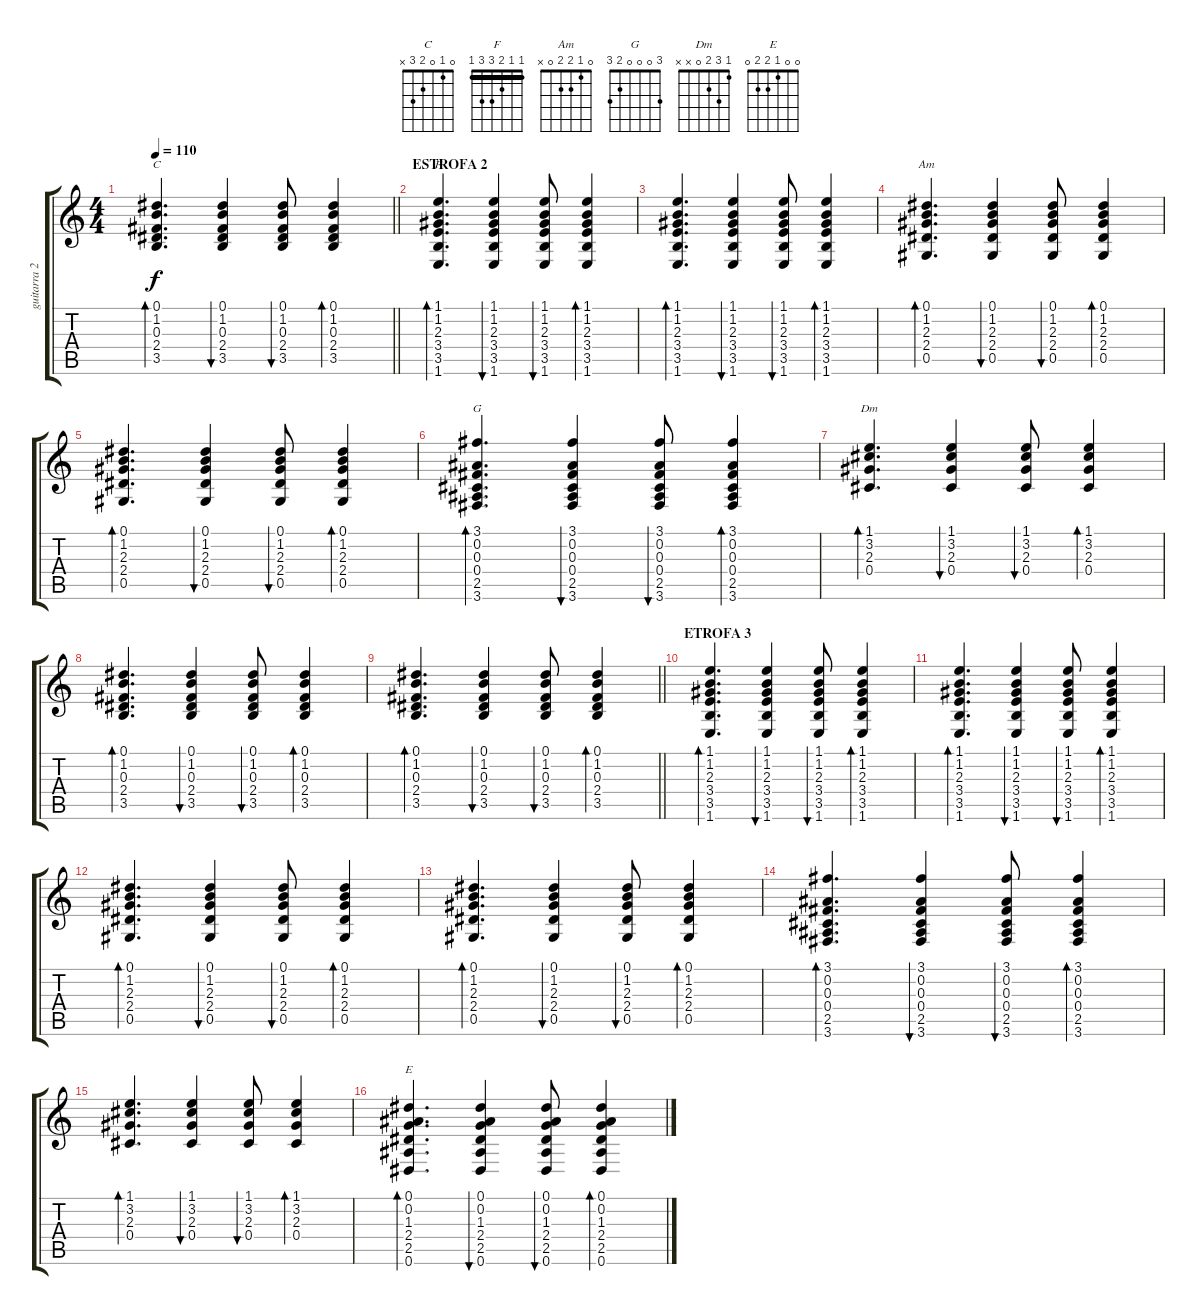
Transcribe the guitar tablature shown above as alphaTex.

\track ("guitarra 2" "guitarra 2") {instrument acousticguitarsteel}
\staff {score tabs}
\tuning (Eb4 Bb3 Gb3 Db3 Ab2 Eb2) {hide}
\chord ("C" 0 1 0 2 3 x)
\chord ("F" 1 1 2 3 3 1) {barre 1}
\chord ("Am" 0 1 2 2 0 x)
\chord ("G" 3 0 0 0 2 3)
\chord ("Dm" 1 3 2 0 x x)
\chord ("E" 0 0 1 2 2 0)
\ts (4 4)
\tempo 110
\clef g2
\barLineRight lightlight
\ks c
(0.1 1.2 0.3 2.4 3.5).4{d bd 60 ch "C" dy f} (0.1 1.2 0.3 2.4 3.5).4{bu 60} (0.1 1.2 0.3 2.4 3.5).8{bu 60} (0.1 1.2 0.3 2.4 3.5).4{bd 60} |
\section ("" "ESTROFA 2")
(1.1 1.2 2.3 3.4 3.5 1.6).4{d bd 60 ch "F"} (1.1 1.2 2.3 3.4 3.5 1.6).4{bu 60} (1.1 1.2 2.3 3.4 3.5 1.6).8{bu 60} (1.1 1.2 2.3 3.4 3.5 1.6).4{bd 60} |
(1.1 1.2 2.3 3.4 3.5 1.6).4{d bd 60} (1.1 1.2 2.3 3.4 3.5 1.6).4{bu 60} (1.1 1.2 2.3 3.4 3.5 1.6).8{bu 60} (1.1 1.2 2.3 3.4 3.5 1.6).4{bd 60} |
(0.1 1.2 2.3 2.4 0.5).4{d bd 60 ch "Am"} (0.1 1.2 2.3 2.4 0.5).4{bu 60} (0.1 1.2 2.3 2.4 0.5).8{bu 60} (0.1 1.2 2.3 2.4 0.5).4{bd 60} |
(0.1 1.2 2.3 2.4 0.5).4{d bd 60} (0.1 1.2 2.3 2.4 0.5).4{bu 60} (0.1 1.2 2.3 2.4 0.5).8{bu 60} (0.1 1.2 2.3 2.4 0.5).4{bd 60} |
(3.1 0.2 0.3 0.4 2.5 3.6).4{d bd 60 ch "G"} (3.1 0.2 0.3 0.4 2.5 3.6).4{bu 60} (3.1 0.2 0.3 0.4 2.5 3.6).8{bu 60} (3.1 0.2 0.3 0.4 2.5 3.6).4{bd 60} |
(1.1 3.2 2.3 0.4).4{d bd 60 ch "Dm"} (1.1 3.2 2.3 0.4).4{bu 60} (1.1 3.2 2.3 0.4).8{bu 60} (1.1 3.2 2.3 0.4).4{bd 60} |
(0.1 1.2 0.3 2.4 3.5).4{d bd 60} (0.1 1.2 0.3 2.4 3.5).4{bu 60} (0.1 1.2 0.3 2.4 3.5).8{bu 60} (0.1 1.2 0.3 2.4 3.5).4{bd 60} |
\barLineRight lightlight
(0.1 1.2 0.3 2.4 3.5).4{d bd 60} (0.1 1.2 0.3 2.4 3.5).4{bu 60} (0.1 1.2 0.3 2.4 3.5).8{bu 60} (0.1 1.2 0.3 2.4 3.5).4{bd 60} |
\section ("" "ETROFA 3")
(1.1 1.2 2.3 3.4 3.5 1.6).4{d bd 60} (1.1 1.2 2.3 3.4 3.5 1.6).4{bu 60} (1.1 1.2 2.3 3.4 3.5 1.6).8{bu 60} (1.1 1.2 2.3 3.4 3.5 1.6).4{bd 60} |
(1.1 1.2 2.3 3.4 3.5 1.6).4{d bd 60} (1.1 1.2 2.3 3.4 3.5 1.6).4{bu 60} (1.1 1.2 2.3 3.4 3.5 1.6).8{bu 60} (1.1 1.2 2.3 3.4 3.5 1.6).4{bd 60} |
(0.1 1.2 2.3 2.4 0.5).4{d bd 60} (0.1 1.2 2.3 2.4 0.5).4{bu 60} (0.1 1.2 2.3 2.4 0.5).8{bu 60} (0.1 1.2 2.3 2.4 0.5).4{bd 60} |
(0.1 1.2 2.3 2.4 0.5).4{d bd 60} (0.1 1.2 2.3 2.4 0.5).4{bu 60} (0.1 1.2 2.3 2.4 0.5).8{bu 60} (0.1 1.2 2.3 2.4 0.5).4{bd 60} |
(3.1 0.2 0.3 0.4 2.5 3.6).4{d bd 60} (3.1 0.2 0.3 0.4 2.5 3.6).4{bu 60} (3.1 0.2 0.3 0.4 2.5 3.6).8{bu 60} (3.1 0.2 0.3 0.4 2.5 3.6).4{bd 60} |
(1.1 3.2 2.3 0.4).4{d bd 60} (1.1 3.2 2.3 0.4).4{bu 60} (1.1 3.2 2.3 0.4).8{bu 60} (1.1 3.2 2.3 0.4).4{bd 60} |
(0.1 0.2 1.3 2.4 2.5 0.6).4{d bd 60 ch "E"} (0.1 0.2 1.3 2.4 2.5 0.6).4{bu 60} (0.1 0.2 1.3 2.4 2.5 0.6).8{bu 60} (0.1 0.2 1.3 2.4 2.5 0.6).4{bd 60}
